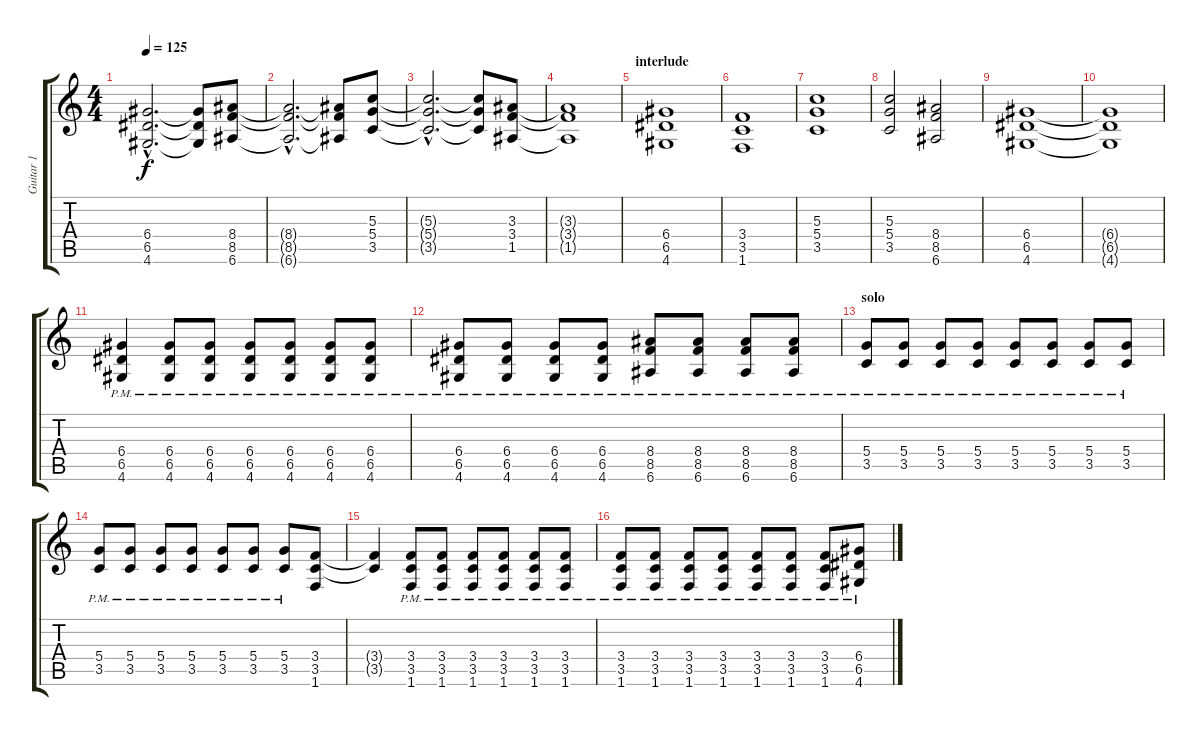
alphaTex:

\track ("Guitar 1" "Guitar 1") {instrument distortionguitar}
\staff {score tabs}
\tuning (E4 B3 G3 D3 A2 E2) {hide}
\ts (4 4)
\tempo 125
\clef g2
\ks c
(6.4{hac t} 6.5{hac t} 4.6{hac t}).2{d dy f} (6.4{t} 6.5{t} 4.6{t}).8 (8.4 8.5 6.6).8 |
(8.4{hac t} 8.5{hac t} 6.6{hac t}).2{d} (8.4{t} 8.5{t} 6.6{t}).8 (5.3 5.4 3.5).8 |
(5.3{hac t} 5.4{hac t} 3.5{hac t}).2{d} (5.3{t} 5.4{t} 3.5{t}).8 (3.3 3.4 1.5).8 |
(3.3{t} 3.4{t} 1.5{t}).1 |
\section ("" "interlude")
(6.4 6.5 4.6).1 |
(3.4 3.5 1.6).1 |
(5.3 5.4 3.5).1 |
(5.3 5.4 3.5).2 (8.4 8.5 6.6).2 |
(6.4 6.5 4.6).1 |
(6.4{t} 6.5{t} 4.6{t}).1 |
(6.4 6.5 4.6{pm}).4 (6.4 6.5 4.6{pm}).8 (6.4 6.5 4.6{pm}).8 (6.4 6.5 4.6{pm}).8 (6.4 6.5 4.6{pm}).8 (6.4 6.5 4.6{pm}).8 (6.4 6.5 4.6{pm}).8 |
(6.4 6.5 4.6{pm}).8 (6.4 6.5 4.6{pm}).8 (6.4 6.5 4.6{pm}).8 (6.4 6.5 4.6{pm}).8 (8.4 8.5{pm} 6.6).8 (8.4 8.5{pm} 6.6).8 (8.4 8.5{pm} 6.6).8 (8.4 8.5{pm} 6.6).8 |
\section ("" "solo")
(5.4{pm} 3.5).8 (5.4{pm} 3.5).8 (5.4{pm} 3.5).8 (5.4{pm} 3.5).8 (5.4{pm} 3.5).8 (5.4{pm} 3.5).8 (5.4{pm} 3.5).8 (5.4{pm} 3.5).8 |
(5.4{pm} 3.5).8 (5.4{pm} 3.5).8 (5.4{pm} 3.5).8 (5.4{pm} 3.5).8 (5.4{pm} 3.5).8 (5.4{pm} 3.5).8 (5.4{pm} 3.5).8 (3.4 3.5 1.6).8 |
(3.4{t} 3.5{t}).4 (3.4 3.5 1.6{pm}).8 (3.4 3.5 1.6{pm}).8 (3.4 3.5 1.6{pm}).8 (3.4 3.5 1.6{pm}).8 (3.4 3.5 1.6{pm}).8 (3.4 3.5 1.6{pm}).8 |
(3.4{pm} 3.5 1.6).8 (3.4{pm} 3.5 1.6).8 (3.4{pm} 3.5 1.6).8 (3.4{pm} 3.5 1.6).8 (3.4{pm} 3.5 1.6).8 (3.4{pm} 3.5 1.6).8 (3.4{pm} 3.5 1.6).8 (6.4{pm} 6.5 4.6).8
